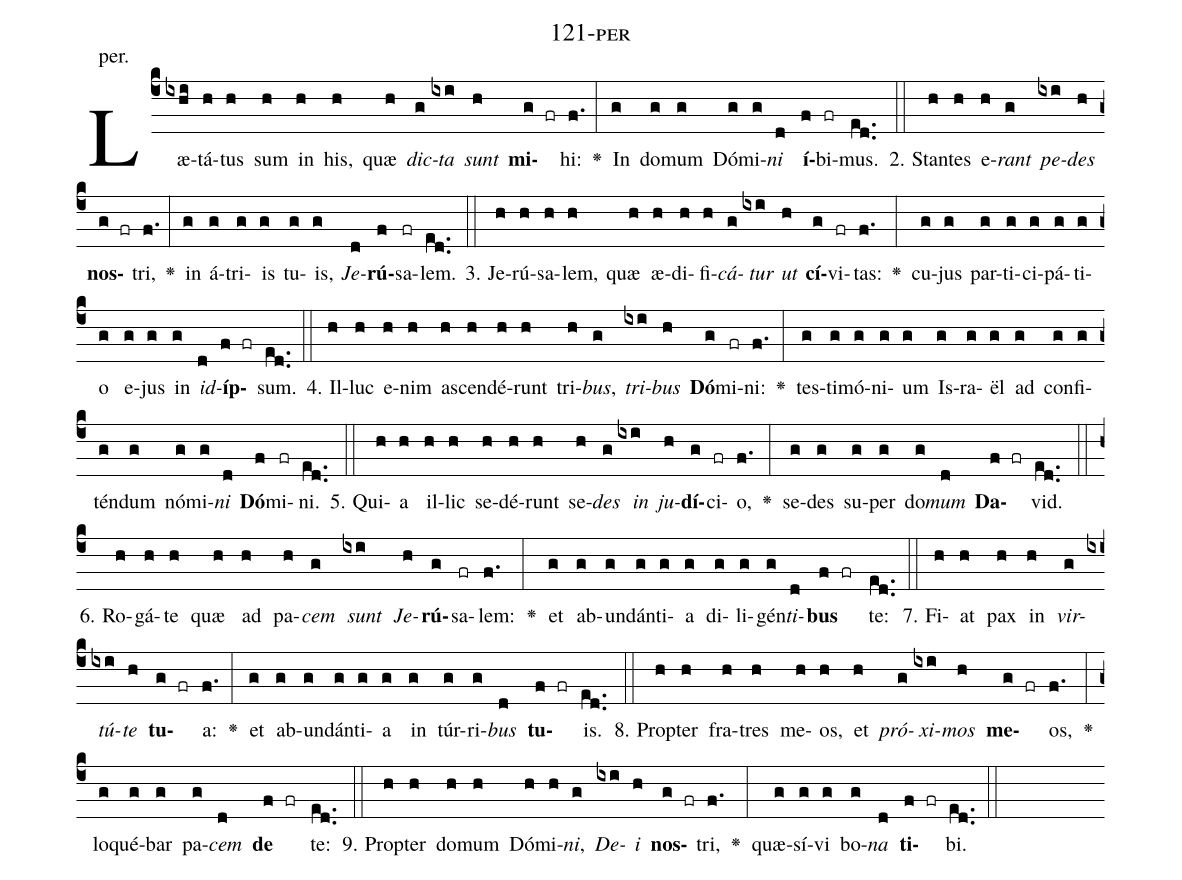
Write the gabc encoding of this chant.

name: 121-per;
annotation: per.;
%%
(c4)Læ(ixhi)tá(h)tus(h) sum(h) in(h) his,(h) quæ(h) <i>dic</i>(g)<i>ta</i>(ixi) <i>sunt</i>(h) <b>mi</b>(g fr)hi:(f.) <v>\greheightstar</v>(:) In(g) do(g)mum(g) Dó(g)mi(g)<i>ni</i>(d) <b>í</b>(f)bi(fr)mus.(ed..) (::)
2. Stan(h)tes(h) e(h)<i>rant</i>(g) <i>pe</i>(ixi)<i>des</i>(h) <b>nos</b>(g fr)tri,(f.) <v>\greheightstar</v>(:) in(g) á(g)tri(g)is(g) tu(g)is,(g) <i>Je</i>(d)<b>rú</b>(f)sa(fr)lem.(ed..) (::)
3. Je(h)rú(h)sa(h)lem,(h) quæ(h) æ(h)di(h)fi(h)<i>cá</i>(g)<i>tur</i>(ixi) <i>ut</i>(h) <b>cí</b>(g)vi(fr)tas:(f.) <v>\greheightstar</v>(:) cu(g)jus(g) par(g)ti(g)ci(g)pá(g)ti(g)o(g) e(g)jus(g) in(g) <i>id</i>(d)<b>íp</b>(f fr)sum.(ed..) (::)
4. Il(h)luc(h) e(h)nim(h) a(h)scen(h)dé(h)runt(h) tri(h)<i>bus</i>,(g) <i>tri</i>(ixi)<i>bus</i>(h) <b>Dó</b>(g)mi(fr)ni:(f.) <v>\greheightstar</v>(:) tes(g)ti(g)mó(g)ni(g)um(g) Is(g)ra(g)ël(g) ad(g) con(g)fi(g)tén(g)dum(g) nó(g)mi(g)<i>ni</i>(d) <b>Dó</b>(f)mi(fr)ni.(ed..) (::)
5. Qui(h)a(h) il(h)lic(h) se(h)dé(h)runt(h) se(h)<i>des</i>(g) <i>in</i>(ixi) <i>ju</i>(h)<b>dí</b>(g)ci(fr)o,(f.) <v>\greheightstar</v>(:) se(g)des(g) su(g)per(g) do(g)<i>mum</i>(d) <b>Da</b>(f fr)vid.(ed..) (::)
6. Ro(h)gá(h)te(h) quæ(h) ad(h) pa(h)<i>cem</i>(g) <i>sunt</i>(ixi) <i>Je</i>(h)<b>rú</b>(g)sa(fr)lem:(f.) <v>\greheightstar</v>(:) et(g) ab(g)un(g)dán(g)ti(g)a(g) di(g)li(g)gén(g)<i>ti</i>(d)<b>bus</b>(f fr) te:(ed..) (::)
7. Fi(h)at(h) pax(h) in(h) <i>vir</i>(g)<i>tú</i>(ixi)<i>te</i>(h) <b>tu</b>(g fr)a:(f.) <v>\greheightstar</v>(:) et(g) ab(g)un(g)dán(g)ti(g)a(g) in(g) túr(g)ri(g)<i>bus</i>(d) <b>tu</b>(f fr)is.(ed..) (::)
8. Prop(h)ter(h) fra(h)tres(h) me(h)os,(h) et(h) <i>pró</i>(g)<i>xi</i>(ixi)<i>mos</i>(h) <b>me</b>(g fr)os,(f.) <v>\greheightstar</v>(:) lo(g)qué(g)bar(g) pa(g)<i>cem</i>(d) <b>de</b>(f fr) te:(ed..) (::)
9. Prop(h)ter(h) do(h)mum(h) Dó(h)mi(h)<i>ni</i>,(g) <i>De</i>(ixi)<i>i</i>(h) <b>nos</b>(g fr)tri,(f.) <v>\greheightstar</v>(:) quæ(g)sí(g)vi(g) bo(g)<i>na</i>(d) <b>ti</b>(f fr)bi.(ed..) (::)
